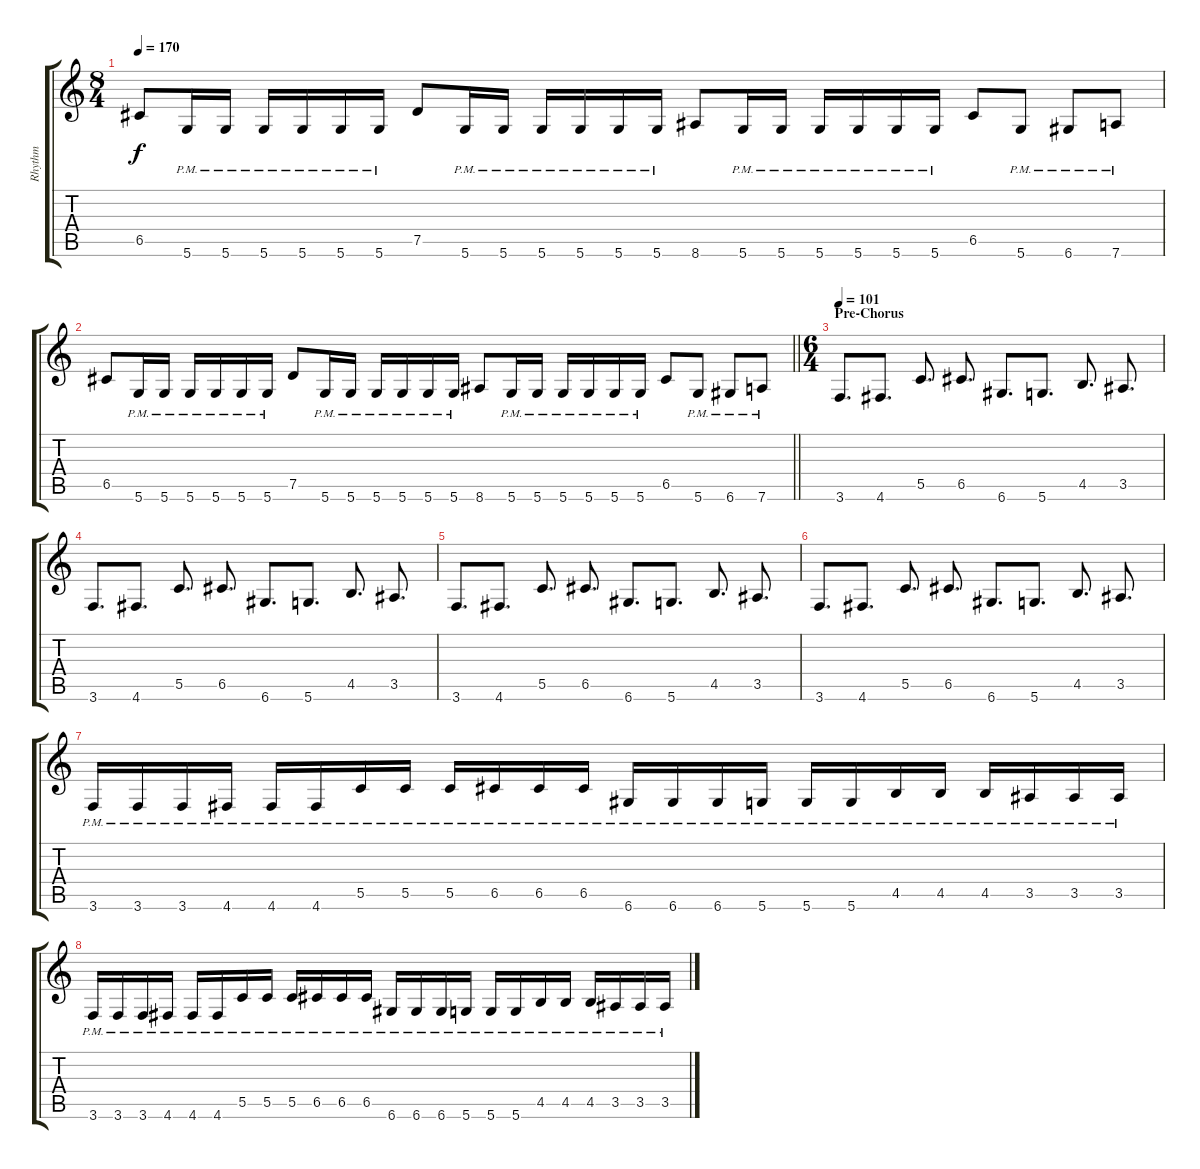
\track ("Rhythm" "Rhythm") {instrument distortionguitar}
\staff {score tabs}
\tuning (D4 A3 F3 C3 G2 D2) {hide}
\ts (8 4)
\tempo 170
\clef g2
\ks c
6.5.8{dy f} 5.6{pm}.16 5.6{pm}.16 5.6{pm}.16 5.6{pm}.16 5.6{pm}.16 5.6{pm}.16 7.5.8 5.6{pm}.16 5.6{pm}.16 5.6{pm}.16 5.6{pm}.16 5.6{pm}.16 5.6{pm}.16 8.6.8 5.6{pm}.16 5.6{pm}.16 5.6{pm}.16 5.6{pm}.16 5.6{pm}.16 5.6{pm}.16 6.5.8 5.6{pm}.8 6.6{pm}.8 7.6{pm}.8 |
\barLineRight lightlight
6.5.8 5.6{pm}.16 5.6{pm}.16 5.6{pm}.16 5.6{pm}.16 5.6{pm}.16 5.6{pm}.16 7.5.8 5.6{pm}.16 5.6{pm}.16 5.6{pm}.16 5.6{pm}.16 5.6{pm}.16 5.6{pm}.16 8.6.8 5.6{pm}.16 5.6{pm}.16 5.6{pm}.16 5.6{pm}.16 5.6{pm}.16 5.6{pm}.16 6.5.8 5.6{pm}.8 6.6{pm}.8 7.6{pm}.8 |
\ts (6 4)
\section ("" "Pre-Chorus")
\tempo 101
3.6.8{d} 4.6.8{d} 5.5.8{d} 6.5.8{d} 6.6.8{d} 5.6.8{d} 4.5.8{d} 3.5.8{d} |
3.6.8{d} 4.6.8{d} 5.5.8{d} 6.5.8{d} 6.6.8{d} 5.6.8{d} 4.5.8{d} 3.5.8{d} |
3.6.8{d} 4.6.8{d} 5.5.8{d} 6.5.8{d} 6.6.8{d} 5.6.8{d} 4.5.8{d} 3.5.8{d} |
3.6.8{d} 4.6.8{d} 5.5.8{d} 6.5.8{d} 6.6.8{d} 5.6.8{d} 4.5.8{d} 3.5.8{d} |
3.6{pm}.16 3.6{pm}.16 3.6{pm}.16 4.6{pm}.16 4.6{pm}.16 4.6{pm}.16 5.5{pm}.16 5.5{pm}.16 5.5{pm}.16 6.5{pm}.16 6.5{pm}.16 6.5{pm}.16 6.6{pm}.16 6.6{pm}.16 6.6{pm}.16 5.6{pm}.16 5.6{pm}.16 5.6{pm}.16 4.5{pm}.16 4.5{pm}.16 4.5{pm}.16 3.5{pm}.16 3.5{pm}.16 3.5{pm}.16 |
3.6{pm}.16 3.6{pm}.16 3.6{pm}.16 4.6{pm}.16 4.6{pm}.16 4.6{pm}.16 5.5{pm}.16 5.5{pm}.16 5.5{pm}.16 6.5{pm}.16 6.5{pm}.16 6.5{pm}.16 6.6{pm}.16 6.6{pm}.16 6.6{pm}.16 5.6{pm}.16 5.6{pm}.16 5.6{pm}.16 4.5{pm}.16 4.5{pm}.16 4.5{pm}.16 3.5{pm}.16 3.5{pm}.16 3.5{pm}.16
